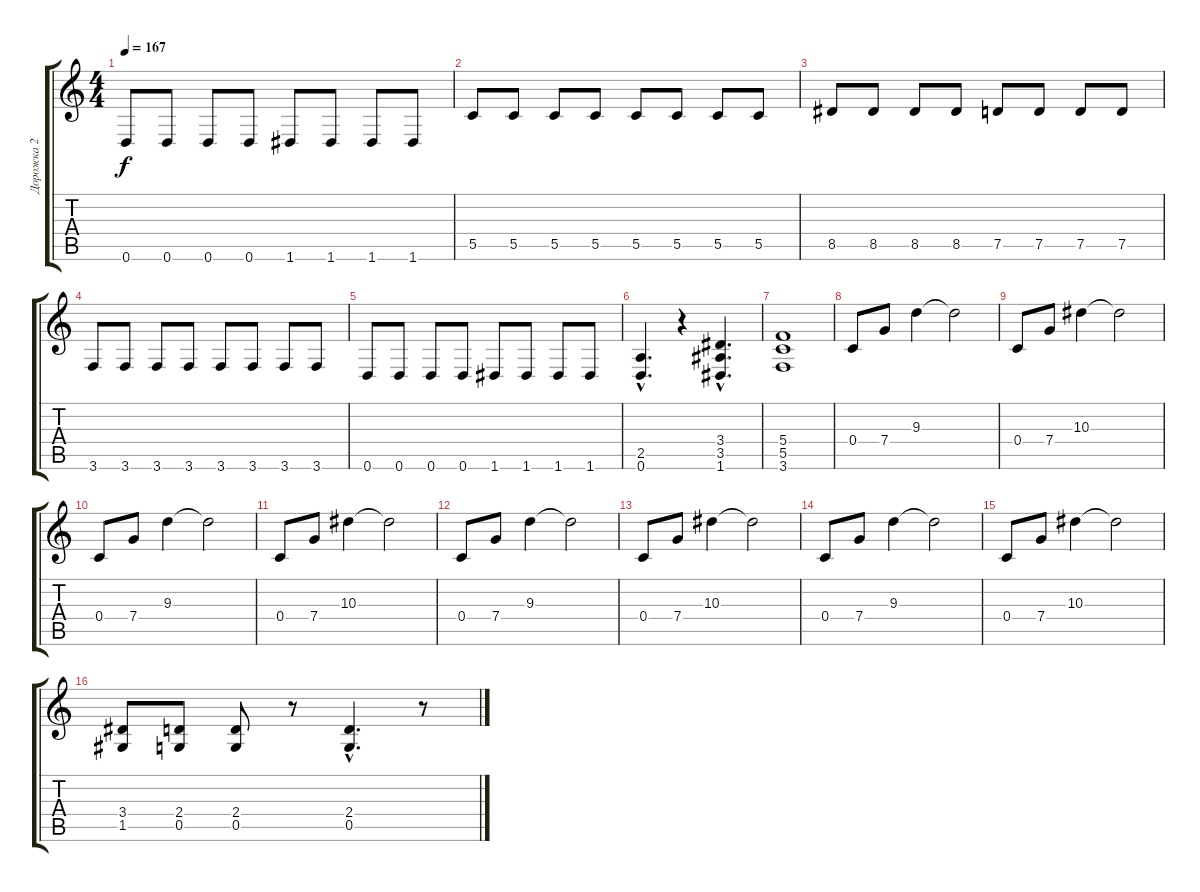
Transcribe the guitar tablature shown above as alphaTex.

\track ("Дорожка 2" "Дорожка 2") {instrument distortionguitar}
\staff {score tabs}
\tuning (D4 A3 F3 C3 G2 D2) {hide}
\ts (4 4)
\tempo 167
\clef g2
\ks c
0.6.8{dy f} 0.6.8 0.6.8 0.6.8 1.6.8 1.6.8 1.6.8 1.6.8 |
5.5.8 5.5.8 5.5.8 5.5.8 5.5.8 5.5.8 5.5.8 5.5.8 |
8.5.8 8.5.8 8.5.8 8.5.8 7.5.8 7.5.8 7.5.8 7.5.8 |
3.6.8 3.6.8 3.6.8 3.6.8 3.6.8 3.6.8 3.6.8 3.6.8 |
0.6.8 0.6.8 0.6.8 0.6.8 1.6.8 1.6.8 1.6.8 1.6.8 |
(2.5{hac} 0.6{hac}).4{d} r.4 (3.4{hac} 3.5{hac} 1.6{hac}).4{d} |
(5.4 5.5 3.6).1 |
0.4.8 7.4.8 9.3.4 9.3{t}.2 |
0.4.8 7.4.8 10.3.4 10.3{t}.2 |
0.4.8 7.4.8 9.3.4 9.3{t}.2 |
0.4.8 7.4.8 10.3.4 10.3{t}.2 |
0.4.8 7.4.8 9.3.4 9.3{t}.2 |
0.4.8 7.4.8 10.3.4 10.3{t}.2 |
0.4.8 7.4.8 9.3.4 9.3{t}.2 |
0.4.8 7.4.8 10.3.4 10.3{t}.2 |
(3.4 1.5).8 (2.4 0.5).8 (2.4 0.5).8 r.8 (2.4{hac} 0.5{hac}).4{d} r.8
